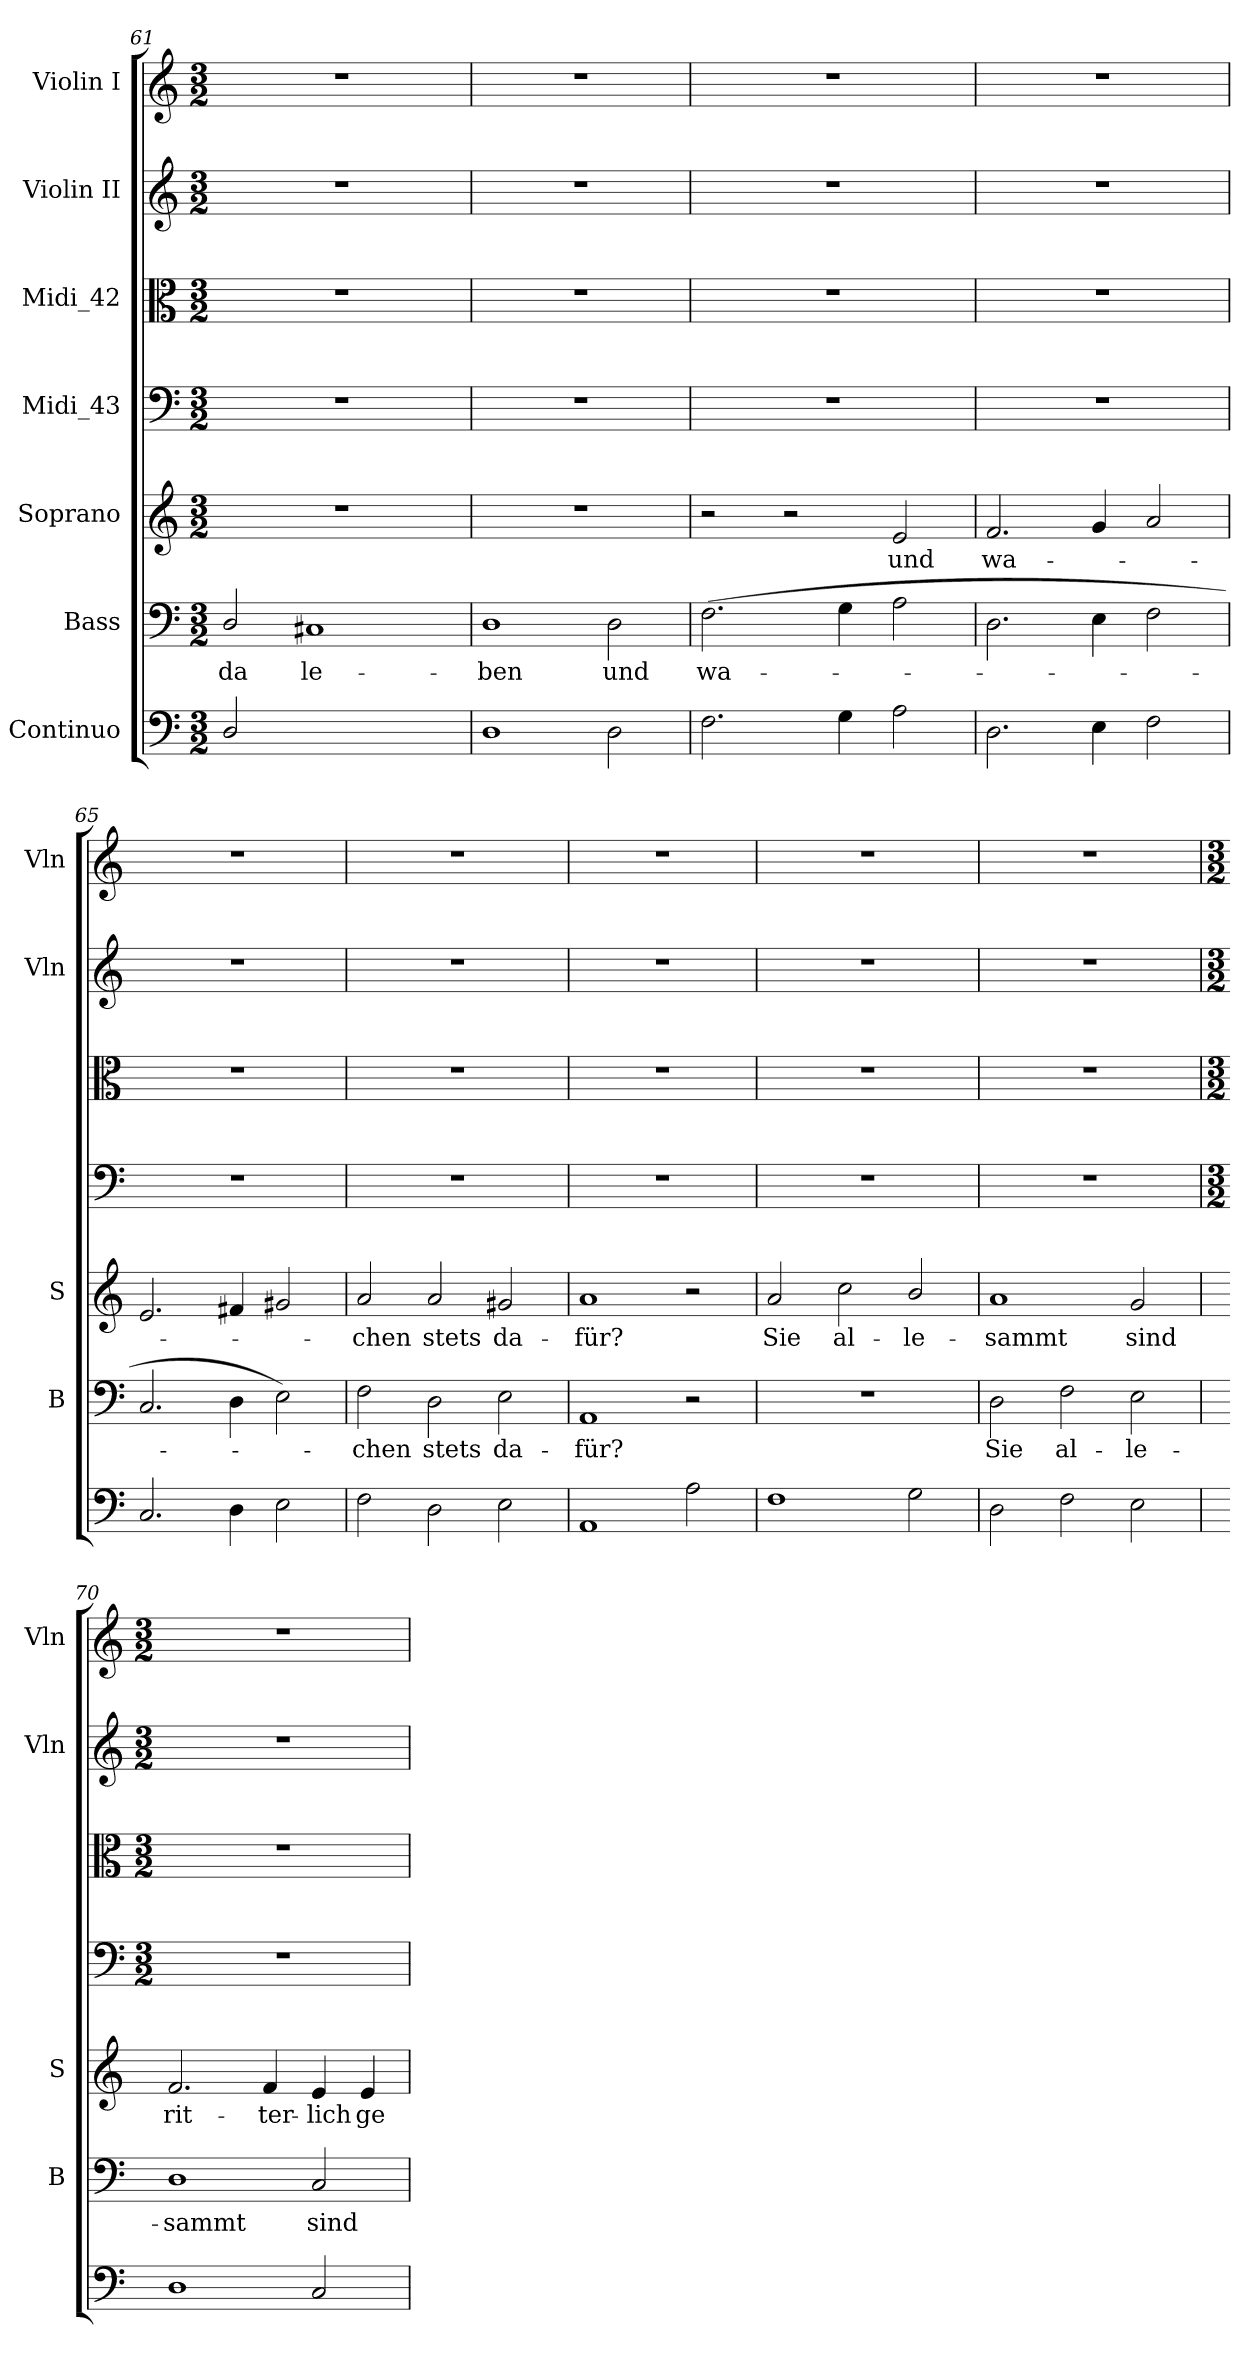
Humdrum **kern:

**kern	**text	**kern	**text	**kern	**text	**kern	**kern	**kern	**kern
*part7	*part7	*part6	*part6	*part5	*part5	*part4	*part3	*part2	*part1
*staff7	*staff7	*staff6	*staff6	*staff5	*staff5	*staff4	*staff3	*staff2	*staff1
*I"Continuo	*	*I"Bass	*	*I"Soprano	*	*I"Midi_43	*I"Midi_42	*I"Violin II	*I"Violin I
*	*	*I'B	*	*I'S	*	*	*	*I'Vln	*I'Vln
!!LO:LB:g=z
*clefF4	*	*clefF4	*	*clefG2	*	*clefF4	*clefC3	*clefG2	*clefG2
*k[]	*	*k[]	*	*k[]	*	*k[]	*k[]	*k[]	*k[]
*M3/2	*	*M3/2	*	*M3/2	*	*M3/2	*M3/2	*M3/2	*M3/2
=61	=61	=61	=61	=61	=61	=61	=61	=61	=61
!	!	!	!LO:LY:b	!	!	!	!	!	!
2D/	.	2D/	da	1.r	.	1.r	1.r	1.r	1.r
!	!LO:LY:b	!	!LO:LY:b	!	!	!	!	!	!
[2C#X/yy	6	1C#X	le-	.	.	.	.	.	.
!	!LO:LY:b	!	!	!	!	!	!	!	!
2C#/yy]	5	.	.	.	.	.	.	.	.
=62	=62	=62	=62	=62	=62	=62	=62	=62	=62
!	!	!	!LO:LY:b	!	!	!	!	!	!
1D	.	1D	-ben	1.r	.	1.r	1.r	1.r	1.r
!	!	!	!LO:LY:b	!	!	!	!	!	!
2D\	.	2D\	und	.	.	.	.	.	.
=63	=63	=63	=63	=63	=63	=63	=63	=63	=63
!	!	!	!LO:LY:b	!	!	!	!	!	!
2.F\	.	(>2.F\	wa-	2r	.	1.r	1.r	1.r	1.r
.	.	.	.	2r	.	.	.	.	.
4G\	.	4G\	.	.	.	.	.	.	.
!	!	!	!	!	!LO:LY:b	!	!	!	!
2A\	.	2A\	.	2e/	und	.	.	.	.
=64	=64	=64	=64	=64	=64	=64	=64	=64	=64
!	!	!	!	!	!LO:LY:b	!	!	!	!
2.D\	.	2.D\	.	2.f/	wa-	1.r	1.r	1.r	1.r
4E\	.	4E\	.	4g/	.	.	.	.	.
2F\	.	2F\	.	2a/	.	.	.	.	.
=65	=65	=65	=65	=65	=65	=65	=65	=65	=65
2.C/	.	2.C/	.	2.e/	.	1.r	1.r	1.r	1.r
4D\	.	4D\	.	4f#X/	.	.	.	.	.
2E\	.	2E\)	.	2g#X/	.	.	.	.	.
=66	=66	=66	=66	=66	=66	=66	=66	=66	=66
!	!	!	!LO:LY:b	!	!LO:LY:b	!	!	!	!
2F\	.	2F\	chen	2a/	chen	1.r	1.r	1.r	1.r
!	!	!	!LO:LY:b	!	!LO:LY:b	!	!	!	!
2D\	.	2D\	stets	2a/	stets	.	.	.	.
!	!	!	!LO:LY:b	!	!LO:LY:b	!	!	!	!
2E\	.	2E\	da-	2g#X/	da-	.	.	.	.
=67	=67	=67	=67	=67	=67	=67	=67	=67	=67
!	!	!	!LO:LY:b	!	!LO:LY:b	!	!	!	!
1AA	.	1AA	-für?	1a	-für?	1.r	1.r	1.r	1.r
2A\	.	2r	.	2r	.	.	.	.	.
=68	=68	=68	=68	=68	=68	=68	=68	=68	=68
!	!	!	!	!	!LO:LY:b	!	!	!	!
1F	.	1.r	.	2a/	Sie	1.r	1.r	1.r	1.r
!	!	!	!	!	!LO:LY:b	!	!	!	!
.	.	.	.	2cc\	al-	.	.	.	.
!	!	!	!	!	!LO:LY:b	!	!	!	!
2G\	.	.	.	2b/	-le-	.	.	.	.
=69	=69	=69	=69	=69	=69	=69	=69	=69	=69
!	!	!	!LO:LY:b	!	!LO:LY:b	!	!	!	!
2D\	.	2D\	Sie	1a	-sammt	1.r	1.r	1.r	1.r
!	!	!	!LO:LY:b	!	!	!	!	!	!
2F\	.	2F\	al-	.	.	.	.	.	.
!	!	!	!LO:LY:b	!	!LO:LY:b	!	!	!	!
2E\	.	2E\	-le-	2g/	sind	.	.	.	.
!!LO:PB:g=z
=70	=70	=70	=70	=70	=70	=70	=70	=70	=70
*	*	*	*	*	*	*M3/2	*M3/2	*M3/2	*M3/2
!	!	!	!LO:LY:b	!	!LO:LY:b	!	!	!	!
1D	.	1D	-sammt	2.f/	rit-	1.r	1.r	1.r	1.r
!	!	!	!	!	!LO:LY:b	!	!	!	!
.	.	.	.	4f/	-ter-	.	.	.	.
!	!	!	!LO:LY:b	!	!LO:LY:b	!	!	!	!
2C/	.	2C/	sind	4e/	-lich	.	.	.	.
!	!	!	!	!	!LO:LY:b	!	!	!	!
.	.	.	.	4e/	ge-	.	.	.	.
=	=	=	=	=	=	=	=	=	=
*-	*-	*-	*-	*-	*-	*-	*-	*-	*-
